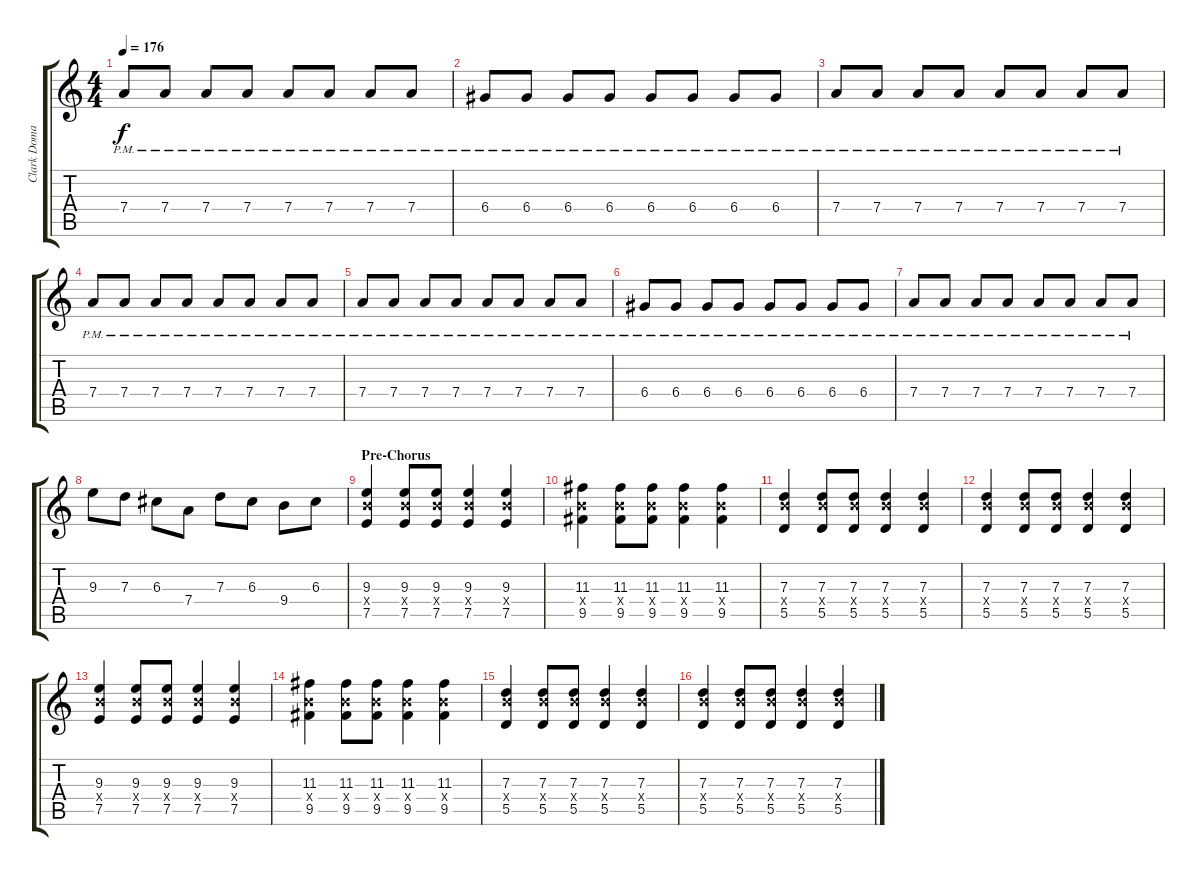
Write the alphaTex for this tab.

\track ("Clark Domae" "Clark Doma") {instrument distortionguitar}
\staff {score tabs}
\tuning (E4 B3 G3 D3 A2 E2) {hide}
\ts (4 4)
\tempo 176
\clef g2
\ks c
7.4{pm}.8{dy f} 7.4{pm}.8 7.4{pm}.8 7.4{pm}.8 7.4{pm}.8 7.4{pm}.8 7.4{pm}.8 7.4{pm}.8 |
6.4{pm}.8 6.4{pm}.8 6.4{pm}.8 6.4{pm}.8 6.4{pm}.8 6.4{pm}.8 6.4{pm}.8 6.4{pm}.8 |
7.4{pm}.8 7.4{pm}.8 7.4{pm}.8 7.4{pm}.8 7.4{pm}.8 7.4{pm}.8 7.4{pm}.8 7.4{pm}.8 |
7.4{pm}.8 7.4{pm}.8 7.4{pm}.8 7.4{pm}.8 7.4{pm}.8 7.4{pm}.8 7.4{pm}.8 7.4{pm}.8 |
7.4{pm}.8 7.4{pm}.8 7.4{pm}.8 7.4{pm}.8 7.4{pm}.8 7.4{pm}.8 7.4{pm}.8 7.4{pm}.8 |
6.4{pm}.8 6.4{pm}.8 6.4{pm}.8 6.4{pm}.8 6.4{pm}.8 6.4{pm}.8 6.4{pm}.8 6.4{pm}.8 |
7.4{pm}.8 7.4{pm}.8 7.4{pm}.8 7.4{pm}.8 7.4{pm}.8 7.4{pm}.8 7.4{pm}.8 7.4{pm}.8 |
9.3.8 7.3.8 6.3.8 7.4.8 7.3.8 6.3.8 9.4.8 6.3.8 |
\section ("" "Pre-Chorus")
(9.3 9.4{x} 7.5).4 (9.3 9.4{x} 7.5).8 (9.3 9.4{x} 7.5).8 (9.3 9.4{x} 7.5).4 (9.3 9.4{x} 7.5).4 |
(11.3 9.4{x} 9.5).4 (11.3 9.4{x} 9.5).8 (11.3 9.4{x} 9.5).8 (11.3 9.4{x} 9.5).4 (11.3 9.4{x} 9.5).4 |
(7.3 9.4{x} 5.5).4 (7.3 9.4{x} 5.5).8 (7.3 9.4{x} 5.5).8 (7.3 9.4{x} 5.5).4 (7.3 9.4{x} 5.5).4 |
(7.3 9.4{x} 5.5).4 (7.3 9.4{x} 5.5).8 (7.3 9.4{x} 5.5).8 (7.3 9.4{x} 5.5).4 (7.3 9.4{x} 5.5).4 |
(9.3 9.4{x} 7.5).4 (9.3 9.4{x} 7.5).8 (9.3 9.4{x} 7.5).8 (9.3 9.4{x} 7.5).4 (9.3 9.4{x} 7.5).4 |
(11.3 9.4{x} 9.5).4 (11.3 9.4{x} 9.5).8 (11.3 9.4{x} 9.5).8 (11.3 9.4{x} 9.5).4 (11.3 9.4{x} 9.5).4 |
(7.3 9.4{x} 5.5).4 (7.3 9.4{x} 5.5).8 (7.3 9.4{x} 5.5).8 (7.3 9.4{x} 5.5).4 (7.3 9.4{x} 5.5).4 |
(7.3 9.4{x} 5.5).4 (7.3 9.4{x} 5.5).8 (7.3 9.4{x} 5.5).8 (7.3 9.4{x} 5.5).4 (7.3 9.4{x} 5.5).4
